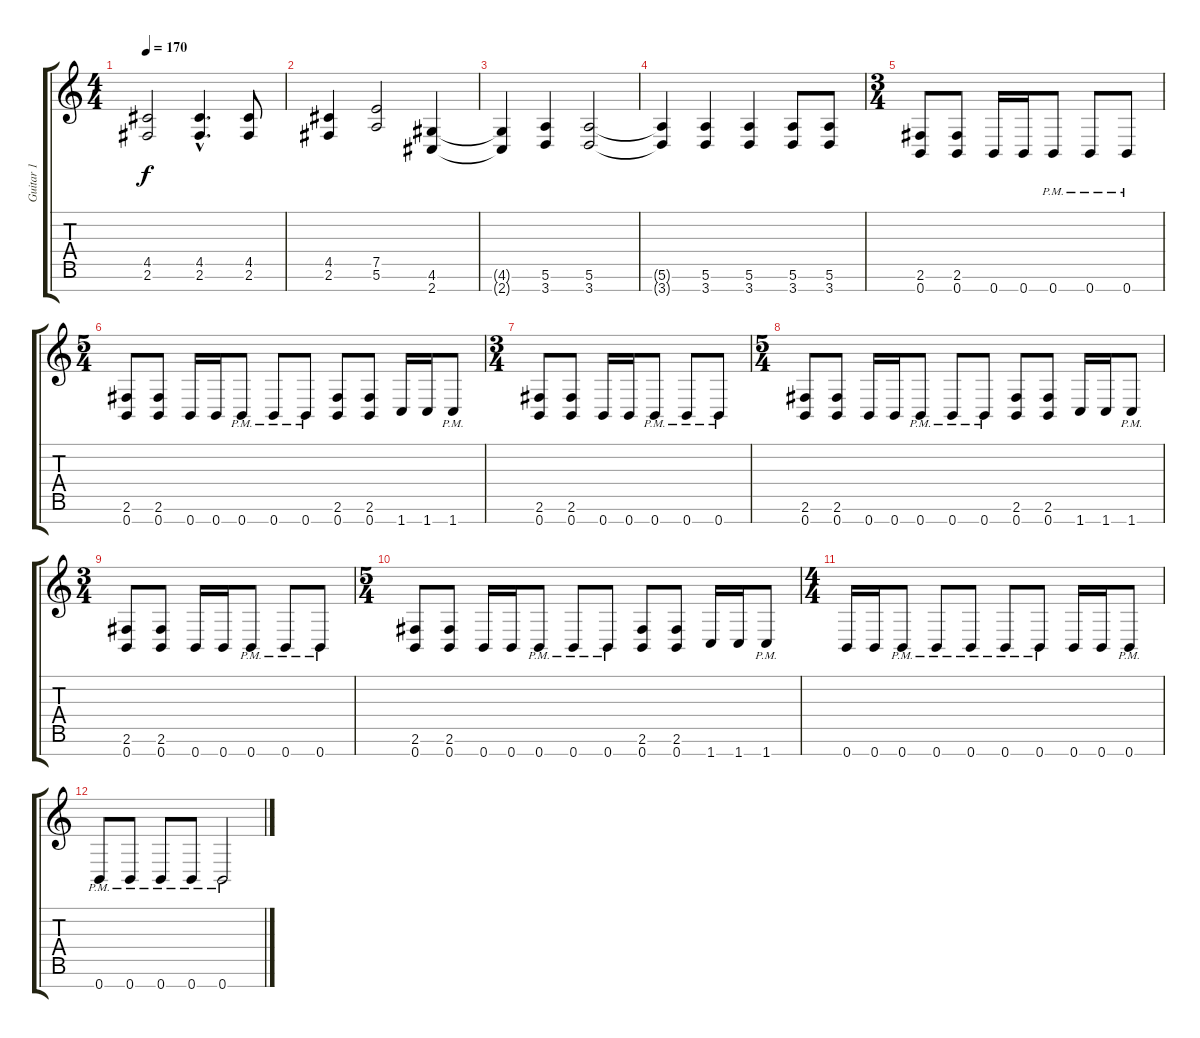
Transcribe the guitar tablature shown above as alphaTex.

\track ("Guitar 1" "Guitar 1") {instrument distortionguitar}
\staff {score tabs}
\tuning (E4 B3 G3 D3 A2 E2 B1) {hide}
\ts (4 4)
\tempo 170
\clef g2
\ks c
(4.5 2.6).2{dy f} (4.5{hac} 2.6{hac}).4{d} (4.5 2.6).8 |
(4.5 2.6).4 (7.5 5.6).2 (4.6 2.7).4 |
(4.6{t} 2.7{t}).4 (5.6 3.7).4 (5.6 3.7).2 |
(5.6{t} 3.7{t}).4 (5.6 3.7).4 (5.6 3.7).4 (5.6 3.7).8 (5.6 3.7).8 |
\ts (3 4)
\section ("" "")
(2.6 0.7).8 (2.6 0.7).8 0.7.16 0.7.16 0.7{pm}.8 0.7{pm}.8 0.7{pm}.8 |
\ts (5 4)
(2.6 0.7).8 (2.6 0.7).8 0.7.16 0.7.16 0.7{pm}.8 0.7{pm}.8 0.7{pm}.8 (2.6 0.7).8 (2.6 0.7).8 1.7.16 1.7.16 1.7{pm}.8 |
\ts (3 4)
(2.6 0.7).8 (2.6 0.7).8 0.7.16 0.7.16 0.7{pm}.8 0.7{pm}.8 0.7{pm}.8 |
\ts (5 4)
(2.6 0.7).8 (2.6 0.7).8 0.7.16 0.7.16 0.7{pm}.8 0.7{pm}.8 0.7{pm}.8 (2.6 0.7).8 (2.6 0.7).8 1.7.16 1.7.16 1.7{pm}.8 |
\ts (3 4)
(2.6 0.7).8 (2.6 0.7).8 0.7.16 0.7.16 0.7{pm}.8 0.7{pm}.8 0.7{pm}.8 |
\ts (5 4)
(2.6 0.7).8 (2.6 0.7).8 0.7.16 0.7.16 0.7{pm}.8 0.7{pm}.8 0.7{pm}.8 (2.6 0.7).8 (2.6 0.7).8 1.7.16 1.7.16 1.7{pm}.8 |
\ts (4 4)
0.7.16 0.7.16 0.7{pm}.8 0.7{pm}.8 0.7{pm}.8 0.7{pm}.8 0.7{pm}.8 0.7.16 0.7.16 0.7{pm}.8 |
0.7{pm}.8 0.7{pm}.8 0.7{pm}.8 0.7{pm}.8 0.7{pm}.2
